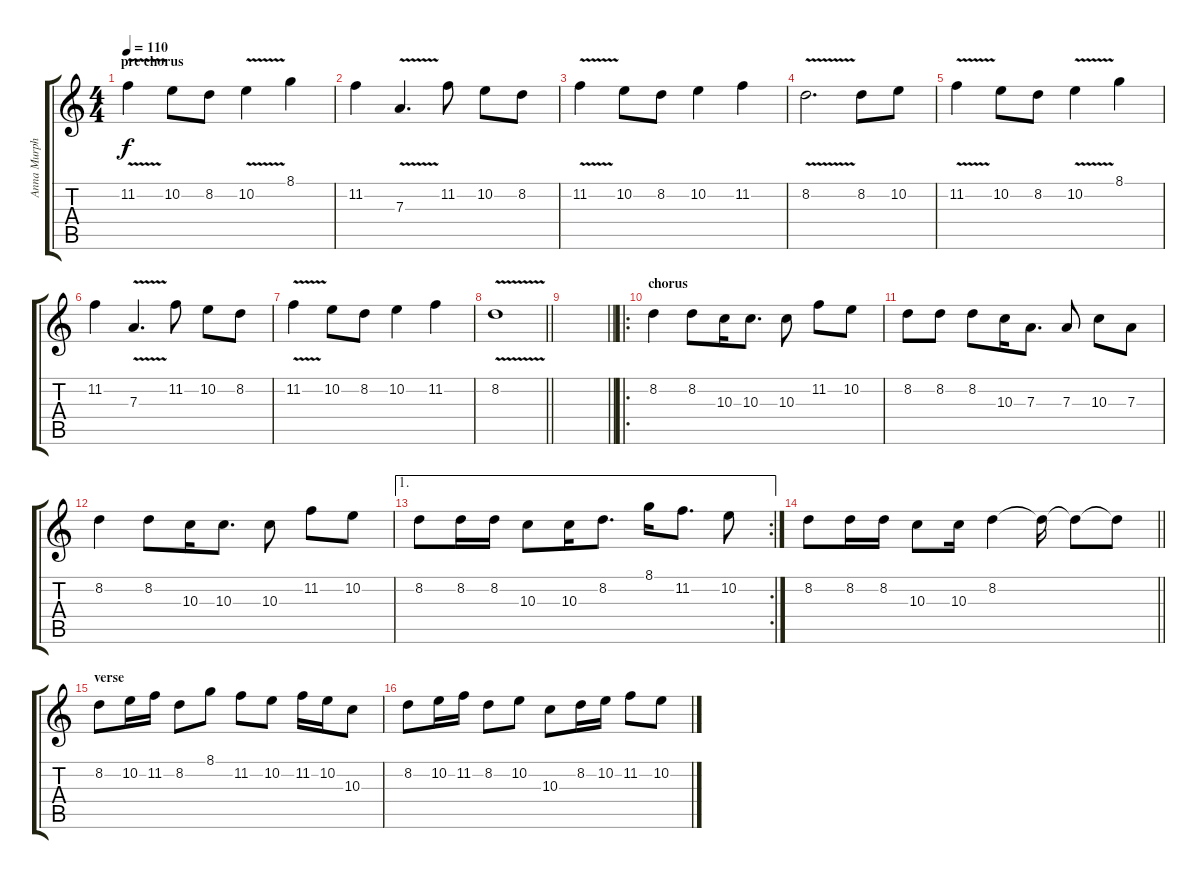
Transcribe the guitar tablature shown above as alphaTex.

\track ("Anna Murphy" "Anna Murph") {instrument contrabass}
\staff {score tabs}
\tuning (B3 Gb3 D3 A2 E2 B1) {hide}
\ts (4 4)
\section ("" "pre chorus")
\tempo 110
\clef g2
\ks c
11.2{v}.4{dy f} 10.2.8 8.2.8 10.2{v}.4 8.1.4 |
11.2.4 7.3{v}.4{d} 11.2.8 10.2.8 8.2.8 |
11.2{v}.4 10.2.8 8.2.8 10.2.4 11.2.4 |
8.2{v}.2{d} 8.2.8 10.2.8 |
11.2{v}.4 10.2.8 8.2.8 10.2{v}.4 8.1.4 |
11.2.4 7.3{v}.4{d} 11.2.8 10.2.8 8.2.8 |
11.2{v}.4 10.2.8 8.2.8 10.2.4 11.2.4 |
\barLineRight lightlight
8.2{v}.1 |
\section ("" "")
\barLineRight lightlight
|
\ro
\section ("" "chorus")
8.2.4 8.2.8 10.3.16 10.3.8{d} 10.3.8 11.2.8 10.2.8 |
8.2.8 8.2.8 8.2.8 10.3.16 7.3.8{d} 7.3.8 10.3.8 7.3.8 |
8.2.4 8.2.8 10.3.16 10.3.8{d} 10.3.8 11.2.8 10.2.8 |
\ae 1
\rc 2
8.2.8 8.2.16 8.2.16 10.3.8 10.3.16 8.2.8{d} 8.1.16 11.2.8{d} 10.2.8 |
\barLineRight lightlight
8.2.8 8.2.16 8.2.16 10.3.8 10.3.16 8.2.4 8.2{t}.16 8.2{t}.8 8.2{t}.8 |
\section ("" "verse")
8.2.8 10.2.16 11.2.16 8.2.8 8.1.8 11.2.8 10.2.8 11.2.16 10.2.16 10.3.8 |
8.2.8 10.2.16 11.2.16 8.2.8 10.2.8 10.3.8 8.2.16 10.2.16 11.2.8 10.2.8
